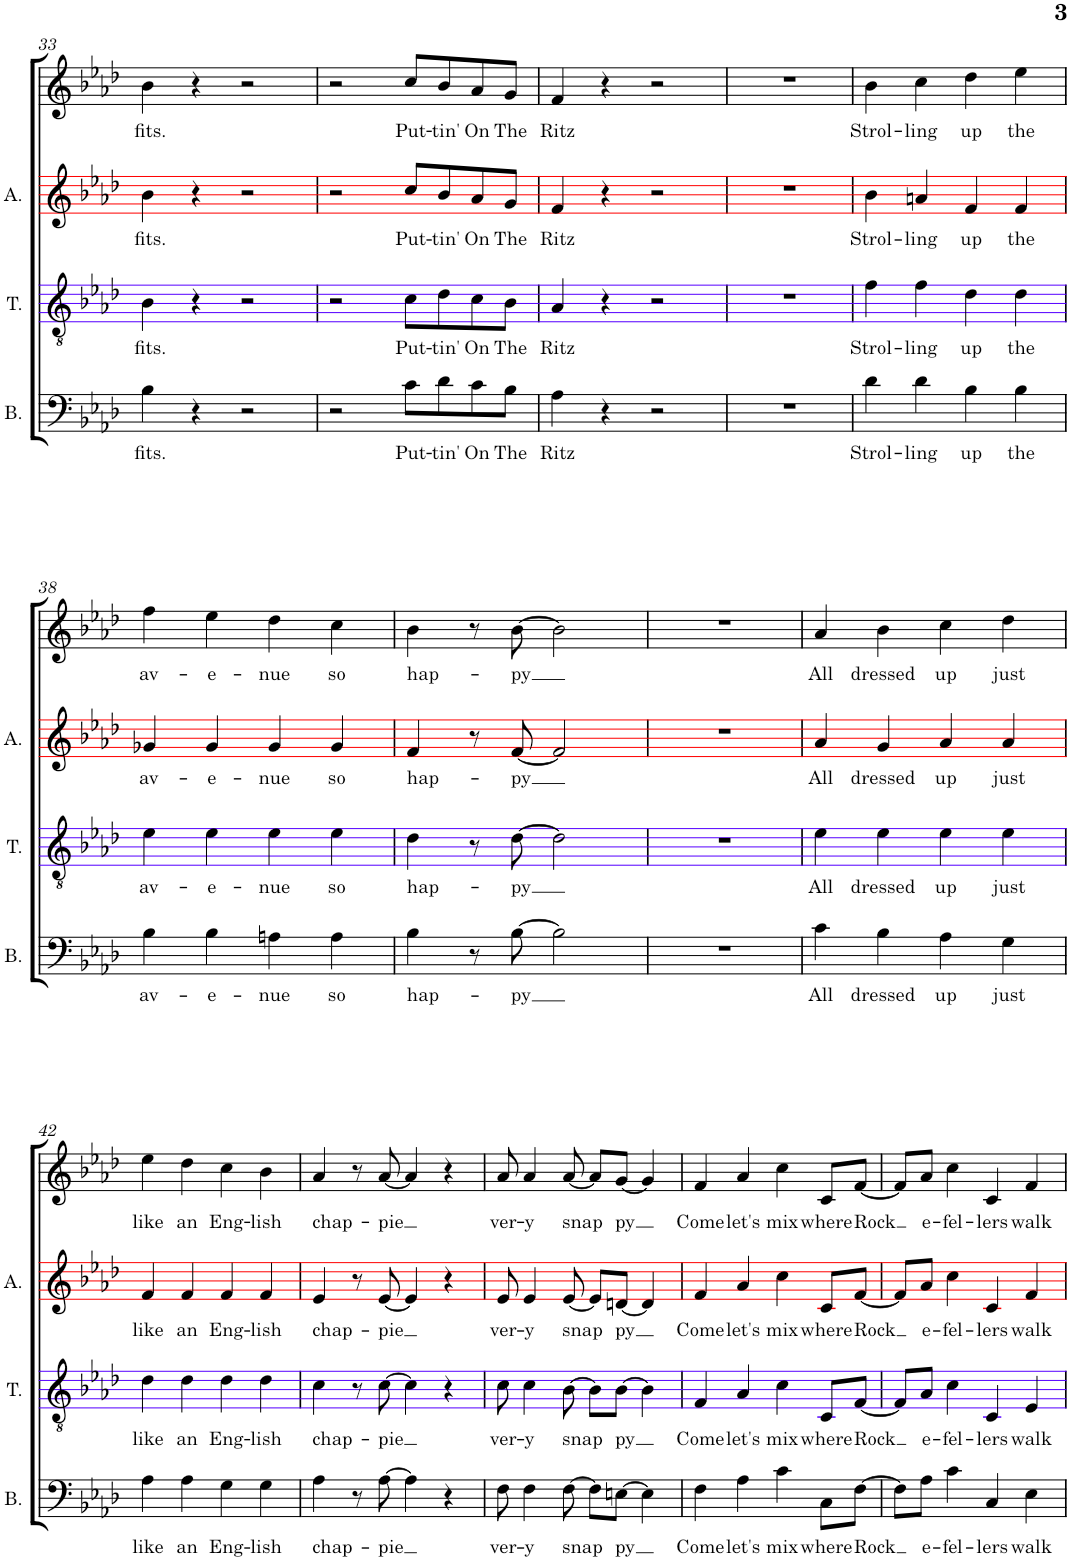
**kern	**text	**kern	**text	**kern	**text	**kern	**text
*part4	*part4	*part3	*part3	*part2	*part2	*part1	*part1
*staff4	*staff4	*staff3	*staff3	*staff2	*staff2	*staff1	*staff1
*I"Bass	*	*I"Tenor	*	*I"Alto	*	*I"Soprano	*
*I'B.	*	*I'T.	*	*I'A.	*	*	*
!!LO:PB:g=z
*clefF4	*	*clefGv2	*	*clefG2	*	*clefG2	*
*	*	*	*	*Trd5c9	*	*Trd1c2	*
*k[b-e-a-d-]	*	*k[b-e-a-d-]	*	*k[b-e-a-d-]	*	*k[b-e-a-d-]	*
*M4/4	*	*M4/4	*	*M4/4	*	*M4/4	*
*met(c)	*	*met(c)	*	*met(c)	*	*met(c)	*
=33	=33	=33	=33	=33	=33	=33	=33
!	!LO:LY:b	!	!LO:LY:b	!	!LO:LY:b	!	!LO:LY:b
4B-\	fits.	4B-\	fits.	4b-\	fits.	4b-\	fits.
4r	.	4r	.	4r	.	4r	.
2r	.	2r	.	2r	.	2r	.
=34	=34	=34	=34	=34	=34	=34	=34
2r	.	2r	.	2r	.	2r	.
!	!LO:LY:b	!	!LO:LY:b	!	!LO:LY:b	!	!LO:LY:b
8c\L	Put-	8c\L	Put-	8cc/L	Put-	8cc/L	Put-
!	!LO:LY:b	!	!LO:LY:b	!	!LO:LY:b	!	!LO:LY:b
8d-\	-tin'	8d-\	-tin'	8b-/	-tin'	8b-/	-tin'
!	!LO:LY:b	!	!LO:LY:b	!	!LO:LY:b	!	!LO:LY:b
8c\	On	8c\	On	8a-/	On	8a-/	On
!	!LO:LY:b	!	!LO:LY:b	!	!LO:LY:b	!	!LO:LY:b
8B-\J	The	8B-\J	The	8g/J	The	8g/J	The
=35	=35	=35	=35	=35	=35	=35	=35
!	!LO:LY:b	!	!LO:LY:b	!	!LO:LY:b	!	!LO:LY:b
4A-\	Ritz	4A-/	Ritz	4f/	Ritz	4f/	Ritz
4r	.	4r	.	4r	.	4r	.
2r	.	2r	.	2r	.	2r	.
=36	=36	=36	=36	=36	=36	=36	=36
1r	.	1r	.	1r	.	1r	.
=37	=37	=37	=37	=37	=37	=37	=37
!	!LO:LY:b	!	!LO:LY:b	!	!LO:LY:b	!	!LO:LY:b
4d-\	Strol-	4f\	Strol-	4b-\	Strol-	4b-\	Strol-
!	!LO:LY:b	!	!LO:LY:b	!	!LO:LY:b	!	!LO:LY:b
4d-\	-ling	4f\	-ling	4an/	-ling	4cc\	-ling
!	!LO:LY:b	!	!LO:LY:b	!	!LO:LY:b	!	!LO:LY:b
4B-\	up	4d-\	up	4f/	up	4dd-\	up
!	!LO:LY:b	!	!LO:LY:b	!	!LO:LY:b	!	!LO:LY:b
4B-\	the	4d-\	the	4f/	the	4ee-\	the
!!LO:LB:g=z
=38	=38	=38	=38	=38	=38	=38	=38
!	!LO:LY:b	!	!LO:LY:b	!	!LO:LY:b	!	!LO:LY:b
4B-\	av-	4e-\	av-	4g-X/	av-	4ff\	av-
!	!LO:LY:b	!	!LO:LY:b	!	!LO:LY:b	!	!LO:LY:b
4B-\	-e-	4e-\	-e-	4g-/	-e-	4ee-\	-e-
!	!LO:LY:b	!	!LO:LY:b	!	!LO:LY:b	!	!LO:LY:b
4An\	-nue	4e-\	-nue	4g-/	-nue	4dd-\	-nue
!	!LO:LY:b	!	!LO:LY:b	!	!LO:LY:b	!	!LO:LY:b
4A\	so	4e-\	so	4g-/	so	4cc\	so
=39	=39	=39	=39	=39	=39	=39	=39
!	!LO:LY:b	!	!LO:LY:b	!	!LO:LY:b	!	!LO:LY:b
4B-\	hap-	4d-\	hap-	4f/	hap-	4b-\	hap-
8r	.	8r	.	8r	.	8r	.
!	!LO:LY:b	!	!LO:LY:b	!	!LO:LY:b	!	!LO:LY:b
[8B-\	-py	[8d-\	-py	[8f/	-py	[8b-\	-py
2B-\]	.	2d-\]	.	2f/]	.	2b-\]	.
=40	=40	=40	=40	=40	=40	=40	=40
1r	.	1r	.	1r	.	1r	.
=41	=41	=41	=41	=41	=41	=41	=41
!	!LO:LY:b	!	!LO:LY:b	!	!LO:LY:b	!	!LO:LY:b
4c\	All	4e-\	All	4a-/	All	4a-/	All
!	!LO:LY:b	!	!LO:LY:b	!	!LO:LY:b	!	!LO:LY:b
4B-\	dressed	4e-\	dressed	4g/	dressed	4b-\	dressed
!	!LO:LY:b	!	!LO:LY:b	!	!LO:LY:b	!	!LO:LY:b
4A-\	up	4e-\	up	4a-/	up	4cc\	up
!	!LO:LY:b	!	!LO:LY:b	!	!LO:LY:b	!	!LO:LY:b
4G\	just	4e-\	just	4a-/	just	4dd-\	just
!!LO:LB:g=z
=42	=42	=42	=42	=42	=42	=42	=42
!	!LO:LY:b	!	!LO:LY:b	!	!LO:LY:b	!	!LO:LY:b
4A-\	like	4d-\	like	4f/	like	4ee-\	like
!	!LO:LY:b	!	!LO:LY:b	!	!LO:LY:b	!	!LO:LY:b
4A-\	an	4d-\	an	4f/	an	4dd-\	an
!	!LO:LY:b	!	!LO:LY:b	!	!LO:LY:b	!	!LO:LY:b
4G\	Eng-	4d-\	Eng-	4f/	Eng-	4cc\	Eng-
!	!LO:LY:b	!	!LO:LY:b	!	!LO:LY:b	!	!LO:LY:b
4G\	-lish	4d-\	-lish	4f/	-lish	4b-\	-lish
=43	=43	=43	=43	=43	=43	=43	=43
!	!LO:LY:b	!	!LO:LY:b	!	!LO:LY:b	!	!LO:LY:b
4A-\	chap-	4c\	chap-	4e-/	chap-	4a-/	chap-
8r	.	8r	.	8r	.	8r	.
!	!LO:LY:b	!	!LO:LY:b	!	!LO:LY:b	!	!LO:LY:b
[8A-\	-pie	[8c\	-pie	[8e-/	-pie	[8a-/	-pie
4A-\]	.	4c\]	.	4e-/]	.	4a-/]	.
4r	.	4r	.	4r	.	4r	.
=44	=44	=44	=44	=44	=44	=44	=44
!	!LO:LY:b	!	!LO:LY:b	!	!LO:LY:b	!	!LO:LY:b
8F\	ver-	8c\	ver-	8e-/	ver-	8a-/	ver-
!	!LO:LY:b	!	!LO:LY:b	!	!LO:LY:b	!	!LO:LY:b
4F\	-y	4c\	-y	4e-/	-y	4a-/	-y
!	!LO:LY:b	!	!LO:LY:b	!	!LO:LY:b	!	!LO:LY:b
[8F\	snap	[8B-\	snap	[8e-/	snap	[8a-/	snap
8F\L]	.	8B-\L]	.	8e-/L]	.	8a-/L]	.
!	!LO:LY:b	!	!LO:LY:b	!	!LO:LY:b	!	!LO:LY:b
[8En\J	py	[8B-\J	py	[8dn/J	py	[8g/J	py
4E\]	.	4B-\]	.	4d/]	.	4g/]	.
=45	=45	=45	=45	=45	=45	=45	=45
!	!LO:LY:b	!	!LO:LY:b	!	!LO:LY:b	!	!LO:LY:b
4F\	Come	4F/	Come	4f/	Come	4f/	Come
!	!LO:LY:b	!	!LO:LY:b	!	!LO:LY:b	!	!LO:LY:b
4A-\	let's	4A-/	let's	4a-/	let's	4a-/	let's
!	!LO:LY:b	!	!LO:LY:b	!	!LO:LY:b	!	!LO:LY:b
4c\	mix	4c\	mix	4cc\	mix	4cc\	mix
!	!LO:LY:b	!	!LO:LY:b	!	!LO:LY:b	!	!LO:LY:b
8C\L	where	8C/L	where	8c/L	where	8c/L	where
!	!LO:LY:b	!	!LO:LY:b	!	!LO:LY:b	!	!LO:LY:b
[8F\J	-Rock	[8F/J	-Rock	[8f/J	-Rock	[8f/J	-Rock
=46	=46	=46	=46	=46	=46	=46	=46
8F\L]	.	8F/L]	.	8f/L]	.	8f/L]	.
!	!LO:LY:b	!	!LO:LY:b	!	!LO:LY:b	!	!LO:LY:b
8A-\J	e-	8A-/J	e-	8a-/J	e-	8a-/J	e-
!	!LO:LY:b	!	!LO:LY:b	!	!LO:LY:b	!	!LO:LY:b
4c\	-fel-	4c\	-fel-	4cc\	-fel-	4cc\	-fel-
!	!LO:LY:b	!	!LO:LY:b	!	!LO:LY:b	!	!LO:LY:b
4C/	-lers	4C/	-lers	4c/	-lers	4c/	-lers
!	!LO:LY:b	!	!LO:LY:b	!	!LO:LY:b	!	!LO:LY:b
4E-\	walk	4E-/	walk	4f/	walk	4f/	walk
=	=	=	=	=	=	=	=
*-	*-	*-	*-	*-	*-	*-	*-
